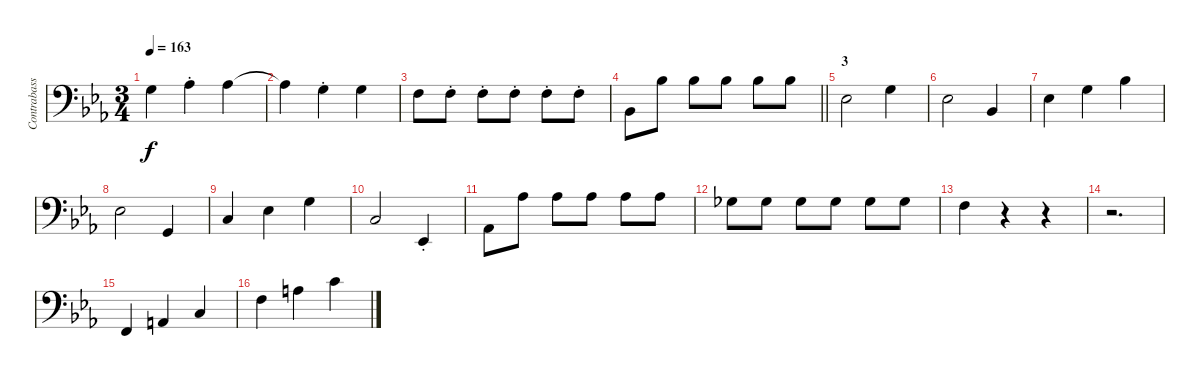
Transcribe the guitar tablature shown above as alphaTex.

\track ("Contrabasso" "Contrabass") {instrument contrabass}
\staff {score}
\tuning (G2 D2 A1 E1 B0) {hide}
\ts (3 4)
\tempo 163
\clef f4
\ks eb
0.1{t}.4{dy f} 1.1{st}.4 1.1.4 |
1.1{t}.4 0.1{st}.4 0.1.4 |
3.2.8 3.2{st}.8 3.2{st}.8 3.2{st}.8 3.2{st}.8 3.2{st}.8 |
\barLineRight lightlight
1.3.8 3.1.8 3.1.8 3.1.8 3.1.8 3.1.8 |
\section ("" "3")
1.2.2 0.1.4 |
1.2.2 1.3.4 |
1.2.4 0.1.4 3.1.4 |
1.2.2 3.4.4 |
3.3.4 1.2.4 0.1.4 |
8.4.2 4.5{st}.4 |
4.4.8 1.1.8 1.1.8 1.1.8 1.1.8 1.1.8 |
4.2.8 4.2.8 4.2.8 4.2.8 4.2.8 4.2.8 |
3.2.4 r.4 r.4 |
r.2{d} |
1.4.4 5.4.4 3.3.4 |
3.2.4 2.1.4 5.1.4
